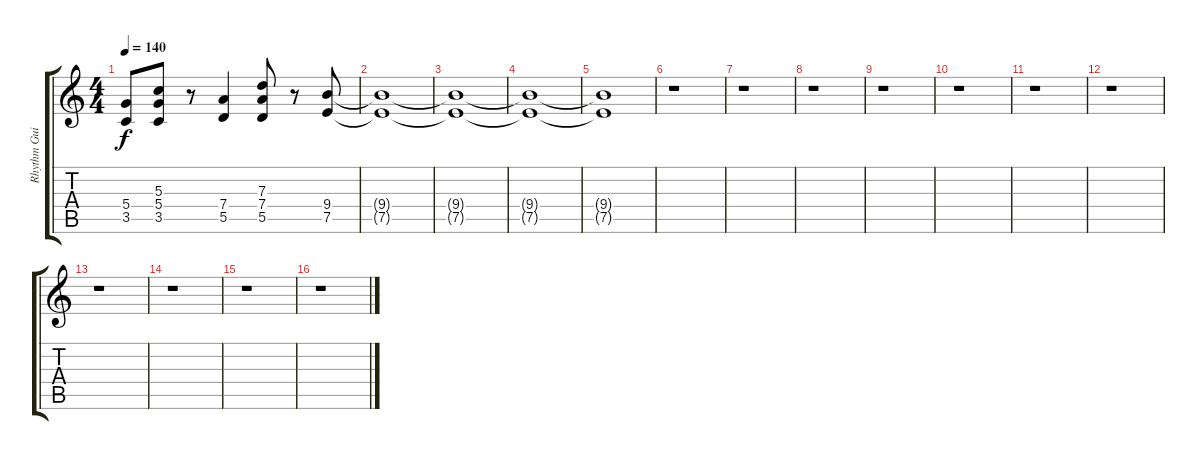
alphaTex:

\track ("Rhythm Guitar II" "Rhythm Gui") {instrument distortionguitar}
\staff {score tabs}
\tuning (E4 B3 G3 D3 A2 E2) {hide}
\ts (4 4)
\tempo 140
\clef g2
\ks c
(5.4{t} 3.5{t}).8{dy f} (5.3 5.4 3.5).8 r.8 (7.4 5.5).4 (7.3 7.4 5.5).8 r.8 (9.4 7.5).8 |
(9.4{t} 7.5{t}).1 |
(9.4{t} 7.5{t}).1 |
(9.4{t} 7.5{t}).1 |
(9.4{t} 7.5{t}).1 |
r.1 |
r.1 |
r.1 |
r.1 |
r.1 |
r.1 |
r.1 |
r.1 |
r.1 |
r.1 |
r.1
